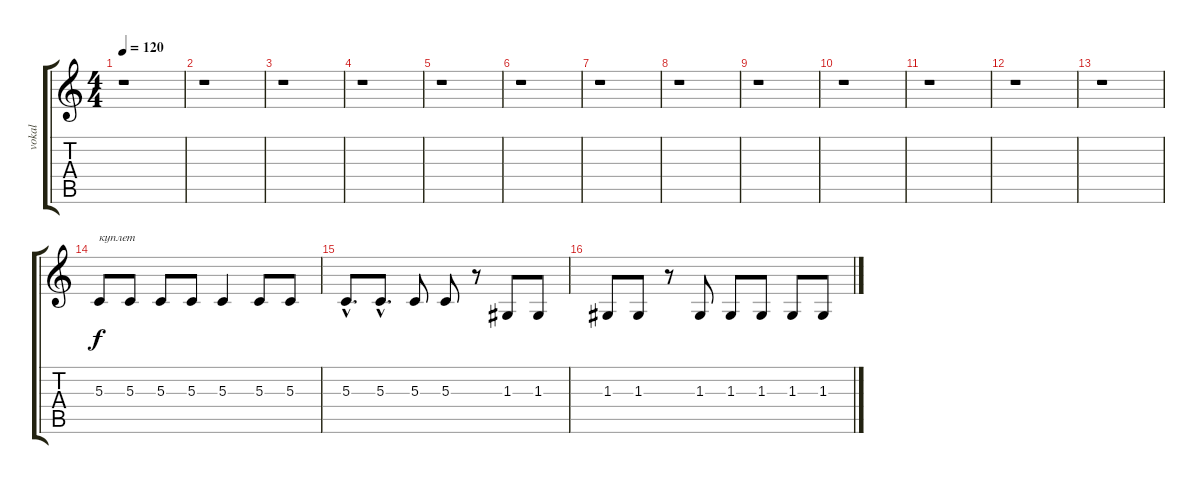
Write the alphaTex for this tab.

\track ("vokal" "vokal") {instrument pizzicatostrings}
\staff {score tabs}
\tuning (E4 B3 G3 D3 A2 E2) {hide}
\ts (4 4)
\tempo 120
\clef g2
\ks c
r.1{dy f instrument pizzicatostrings} |
r.1 |
r.1 |
r.1 |
r.1 |
r.1 |
r.1 |
r.1 |
r.1 |
r.1 |
r.1 |
r.1 |
r.1 |
5.3.8{txt "куплет"} 5.3.8 5.3.8 5.3.8 5.3.4 5.3.8 5.3.8 |
5.3{hac}.8{d} 5.3{hac}.8{d} 5.3.8 5.3.8 r.8 1.3.8 1.3.8 |
1.3.8 1.3.8 r.8 1.3.8 1.3.8 1.3.8 1.3.8 1.3.8
